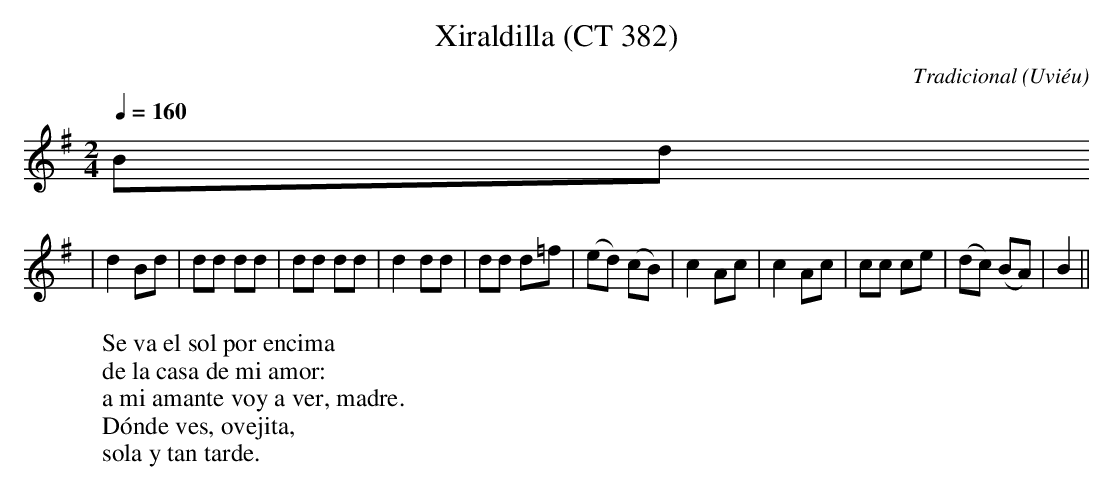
X:1
T:Xiraldilla (CT 382)
C:Tradicional
O:Uviéu
M:2/4
L:1/8
Q:1/4=160
K:G
Bd
|d2 Bd|dd dd|dd dd|d2 dd|dd d=f|(ed) (cB)|c2 Ac|c2 Ac|cc ce|(dc) (BA)|B2||
W:Se va el sol por encima
W:de la casa de mi amor:
W:a mi amante voy a ver, madre.
W:Dónde ves, ovejita,
W:sola y tan tarde.
W:
